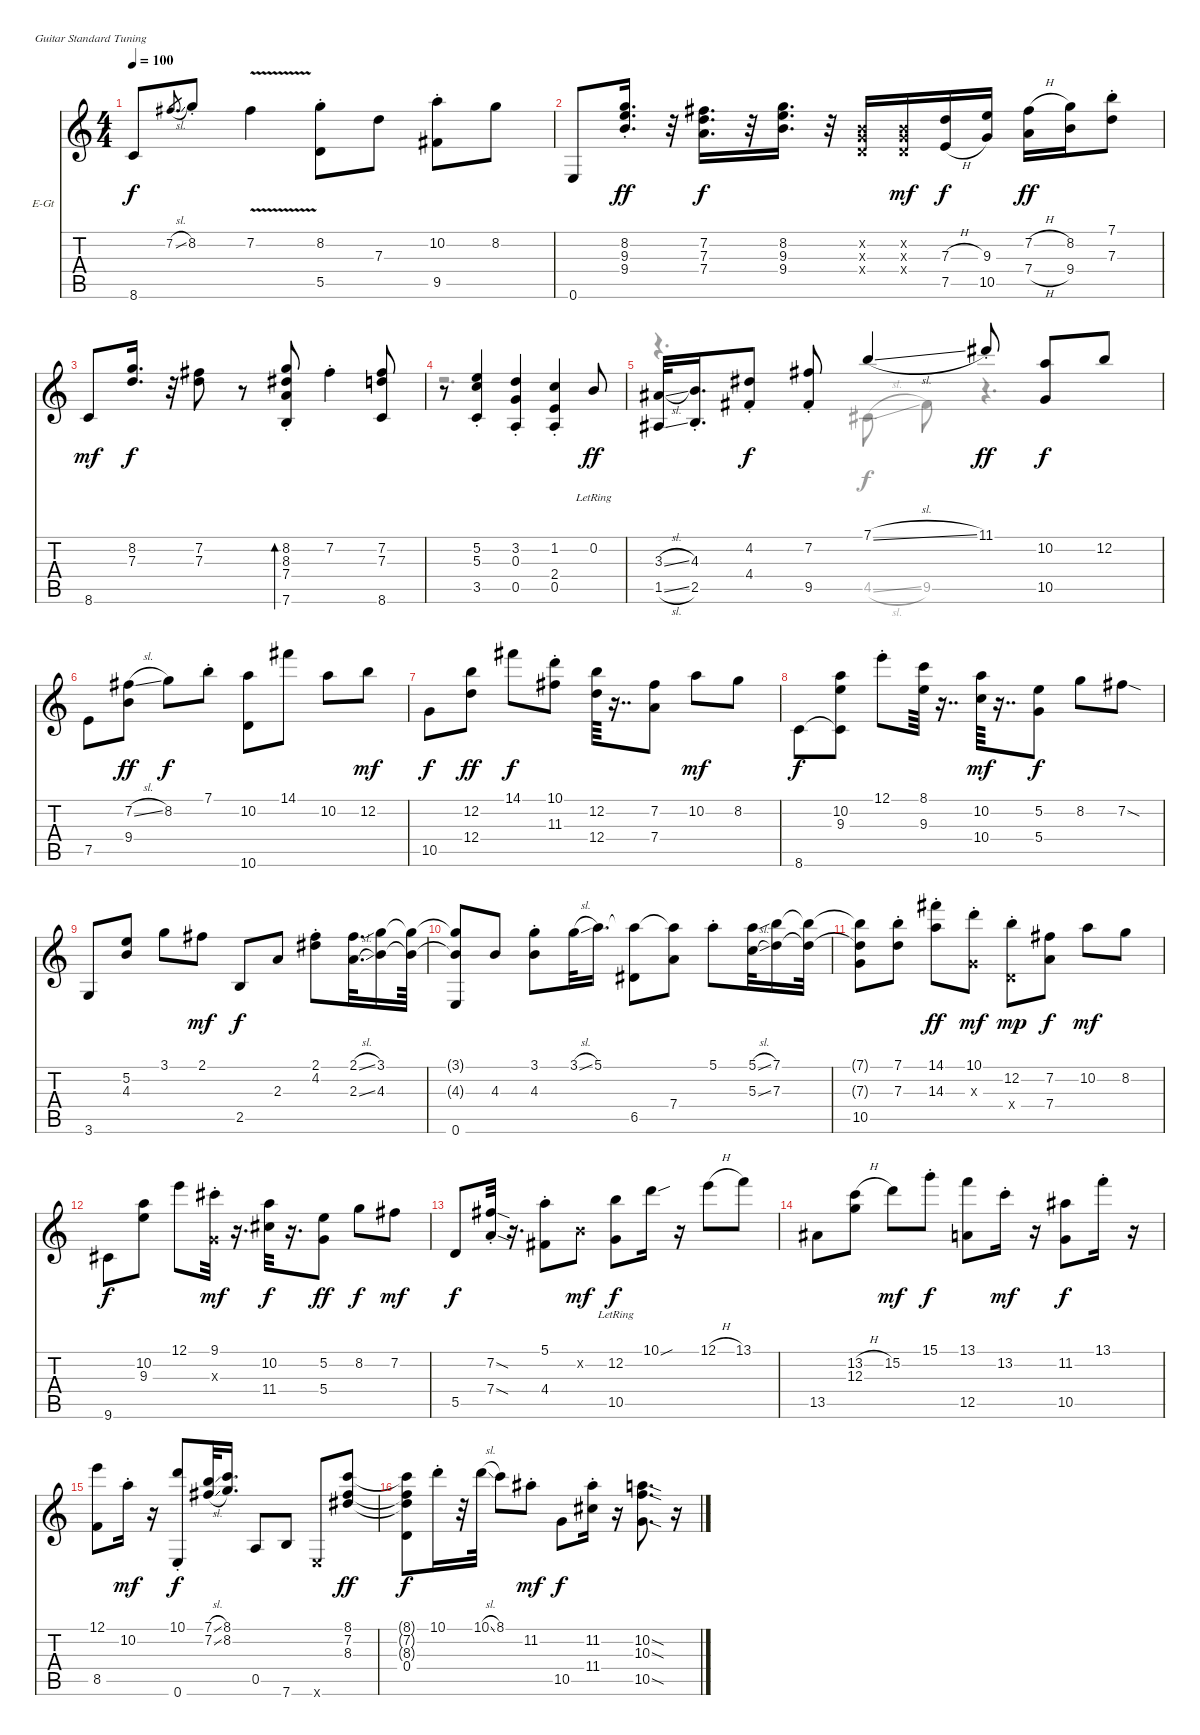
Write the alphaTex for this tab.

\defaultSystemsLayout 4
\bracketExtendMode nobrackets
\firstSystemTrackNameOrientation horizontal
\otherSystemsTrackNameOrientation horizontal
\track ("Jazz Guitar" "E-Gt") {instrument electricguitarjazz}
\staff {score tabs}
\tuning (E4 B3 G3 D3 A2 E2)
\voice
\ts (4 4)
\tempo 100
\clef g2
\ks c
8.6.8{dy f} 7.2{sl}.8{d gr} 8.2{st}.8 7.2{v}.4 (5.5 8.2{st}).8 7.3.8 (10.2{st} 9.5).8 8.2.8 |
0.6.8 (9.3 9.4{st} 8.2).16{d dy ff} r.32 (7.2 7.3 7.4).16{d dy f} r.32 (8.2 9.3 9.4).16{d} r.32 (0.4{x} 0.3{x} 0.2{x}).16 (0.4{x} 0.3{x} 0.2{x}).16{dy mf} (7.3{h} 7.5{h}).16{dy f} (10.5 9.3).16 (7.4{h} 7.2{h}).16{dy ff} (8.2 9.4).16 (7.3{st} 7.1{st}).8 |
8.6.8{dy mf} (8.2 7.3).16{d dy f} r.32 (7.2 7.3).8 r.8 (7.4{st} 8.3{st} 8.2{st} 7.6).8{bd 122} 7.2{st}.4 (7.2 7.3 8.6).8 |
r.8 (5.2{st} 5.3{st} 3.5{st}).4 (3.2{st} 0.3{st} 0.5{st}).4 (1.2{st} 2.4{st} 0.5).4 0.2{lr}.8{dy ff} |
(1.5{sl} 3.3{sl}).32 (2.5{st} 4.3{st}).16{d} (4.4{st} 4.2{st}).8{dy f} (7.2{st} 9.5).8 7.1{sl}.4 11.1{st}.8{dy ff} (10.2 10.5).8{dy f} 12.2.8 |
7.5.8 (7.2{sl} 9.4).8{dy ff} 8.2.8{dy f} 7.1{st}.8 (10.2 10.6).8 14.1.8 10.2.8 12.2.8{dy mf} |
10.5.8{dy f} (12.4 12.2).8{dy ff} 14.1.8{dy f} (10.1{st} 11.3{st}).8 (12.4 12.2).64 r.16{dd} (7.2 7.4).8 10.2.8{dy mf} 8.2.8 |
8.6.8{dy f} (9.3 10.2 8.6{t}).8 12.1{st}.8 (8.1 9.3).64 r.16{dd} (10.4 10.2).64{dy mf} r.16{dd} (5.2 5.4).8{dy f} 8.2.8 7.2{sod}.8 |
3.6.8 (4.3 5.2).8 3.1.8 2.1.8{dy mf} 2.5.8{dy f} 2.3.8 (4.2{st} 2.1{st}).8 (2.1{sl} 2.3{sl}).32{d} (3.1 4.3).16 (3.1{t} 4.3{t}).64 |
(0.6 4.3{t} 3.1{t}).8 4.3.8 (4.3{st} 3.1{st}).8 3.1{sl}.32 5.1.16{d} (6.5 5.1{t}).8 (7.4 5.1{t}).8 5.1{st}.8 (5.1{sl} 5.3{sl}).32 (7.1 7.3).16 (7.1{t} 7.3{t}).32 |
(10.5 7.1{t} 7.3{t}).8 (7.3{st} 7.1{st}).8 (14.1{st} 14.3{st}).8{dy ff} (0.3{st x} 10.1{st}).8{dy mf} (12.2{st} 0.4{st x}).8{dy mp} (7.4 7.2).8{dy f} 10.2.8{dy mf} 8.2.8 |
9.6.8{dy f} (10.2 9.3).8 12.1.8 (9.1{st} 0.3{st x}).32{dy mf} r.16{d} (11.4 10.2).32{dy f} r.16{d} (5.2 5.4).8{dy ff} 8.2.8{dy f} 7.2.8{dy mf} |
5.5.8{dy f} (7.4{sod st} 7.2{sod st}).32 r.16{d} (5.1{st} 4.4{st}).8 0.2{x}.8{dy mf} (10.5{lr} 12.2).8{dy f} 10.1{sou}.16 r.16 12.1{h}.8 13.1.8 |
13.5.8 (12.3 13.2{h}).8 15.2.8{dy mf} 15.1{st}.8{dy f} (13.1 12.5).8 13.2{st}.16{dy mf} r.16 (11.2 10.5).8{dy f} 13.1{st}.16 r.16 |
(12.1 8.5).8 10.2{st}.16{dy mf} r.16 (10.1{st} 0.6{st}).8{dy f} (7.1{sl} 7.2{sl}).32 (8.2 8.1).16{d} 0.5.8 7.6.8 0.6{x}.8 (8.3 7.2 8.1).8{dy ff} |
(0.4 7.2{t} 8.1{t} 8.3{t}).8{dy f} 10.1{st}.16 r.32 10.1{sl}.32 8.1.8 11.2{st}.8{dy mf} 10.5.8{dy f} (11.2{st} 11.4{st}).16 r.16 (10.2{sod} 10.3{sod} 10.5{sod}).8{d} r.16
\voice
\clef g2
\ottava regular
\simile none
\ks c
|
|
|
r.2{d} |
r.4{d} 4.5{sl}.8 9.5.8 r.4{d} |
|
|
|
|
|
|
|
|
|
|
